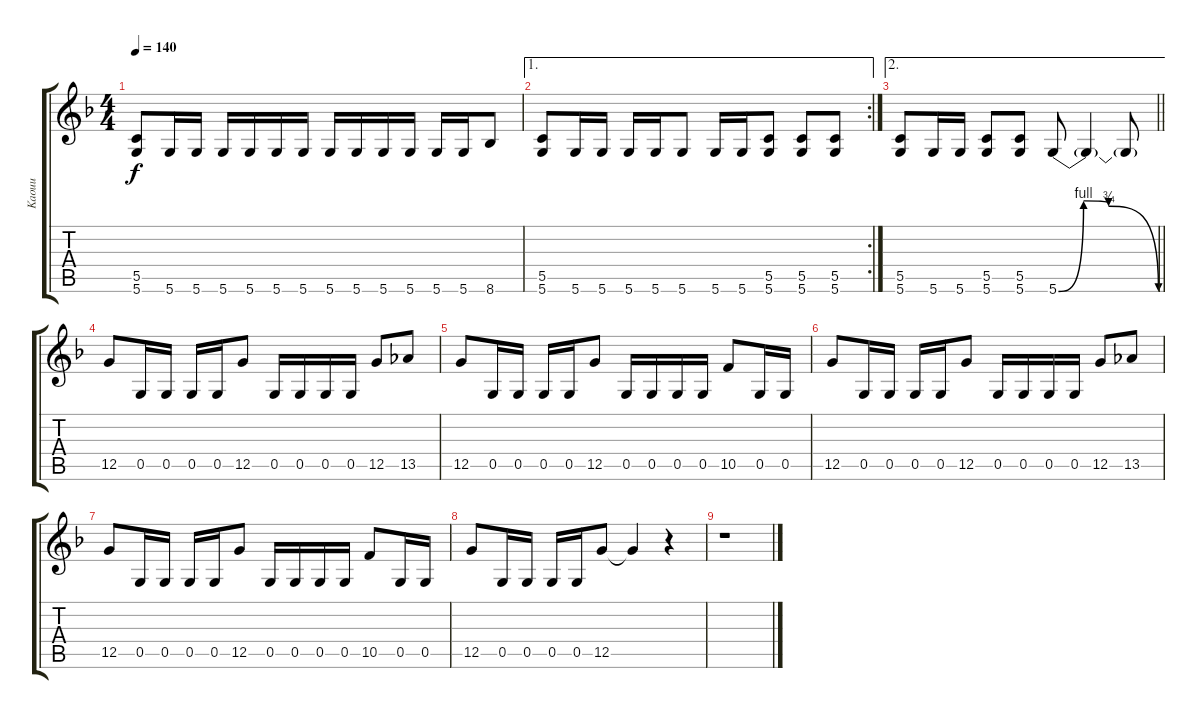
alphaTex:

\track ("Kaouu" "Kaouu") {instrument overdrivenguitar}
\staff {score tabs}
\tuning (D4 A3 F3 C3 G2 D2) {hide}
\ts (4 4)
\tempo 140
\clef g2
\ks dminor
(5.5 5.6).8{dy f} 5.6.16 5.6.16 5.6.16 5.6.16 5.6.16 5.6.16 5.6.16 5.6.16 5.6.16 5.6.16 5.6.16 5.6.16 8.6.8 |
\ae 1
\rc 2
(5.5 5.6).8 5.6.16 5.6.16 5.6.16 5.6.16 5.6.8 5.6.16 5.6.16 (5.5 5.6).8 (5.5 5.6).8 (5.5 5.6).8 |
\ae 2
\barLineRight lightlight
(5.5 5.6).8 5.6.16 5.6.16 (5.5 5.6).8 (5.5 5.6).8 5.6{be (custom 0 0 15 4 30 3 60 0)}.8 5.6{t}.4 5.6{t}.8 |
12.5.8 0.5.16 0.5.16 0.5.16 0.5.16 12.5.8 0.5.16 0.5.16 0.5.16 0.5.16 12.5.8 13.5.8 |
12.5.8 0.5.16 0.5.16 0.5.16 0.5.16 12.5.8 0.5.16 0.5.16 0.5.16 0.5.16 10.5.8 0.5.16 0.5.16 |
12.5.8 0.5.16 0.5.16 0.5.16 0.5.16 12.5.8 0.5.16 0.5.16 0.5.16 0.5.16 12.5.8 13.5.8 |
12.5.8 0.5.16 0.5.16 0.5.16 0.5.16 12.5.8 0.5.16 0.5.16 0.5.16 0.5.16 10.5.8 0.5.16 0.5.16 |
12.5.8 0.5.16 0.5.16 0.5.16 0.5.16 12.5.8 12.5{t}.4 r.4 |
r.1
